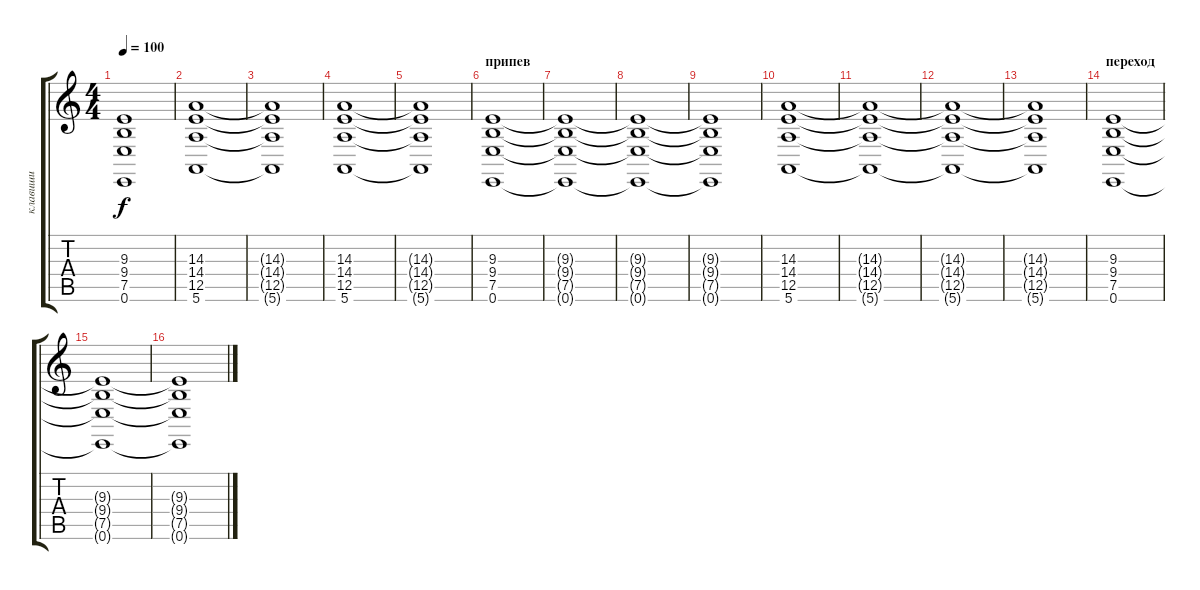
\track ("клавиши " "клавиши ") {instrument synthstrings1}
\staff {score tabs}
\tuning (E4 B3 G3 D3 A2 E2) {hide}
\ts (4 4)
\tempo 100
\clef g2
\ks c
(9.3{t} 9.4{t} 7.5{t} 0.6{t}).1{dy f} |
(14.3 14.4 12.5 5.6).1 |
(14.3{t} 14.4{t} 12.5{t} 5.6{t}).1 |
(14.3 14.4 12.5 5.6).1 |
(14.3{t} 14.4{t} 12.5{t} 5.6{t}).1 |
\section ("" "припев")
(9.3 9.4 7.5 0.6).1 |
(9.3{t} 9.4{t} 7.5{t} 0.6{t}).1 |
(9.3{t} 9.4{t} 7.5{t} 0.6{t}).1 |
(9.3{t} 9.4{t} 7.5{t} 0.6{t}).1 |
(14.3 14.4 12.5 5.6).1 |
(14.3{t} 14.4{t} 12.5{t} 5.6{t}).1 |
(14.3{t} 14.4{t} 12.5{t} 5.6{t}).1 |
(14.3{t} 14.4{t} 12.5{t} 5.6{t}).1 |
\section ("" "переход")
(9.3 9.4 7.5 0.6).1 |
(9.3{t} 9.4{t} 7.5{t} 0.6{t}).1 |
(9.3{t} 9.4{t} 7.5{t} 0.6{t}).1
